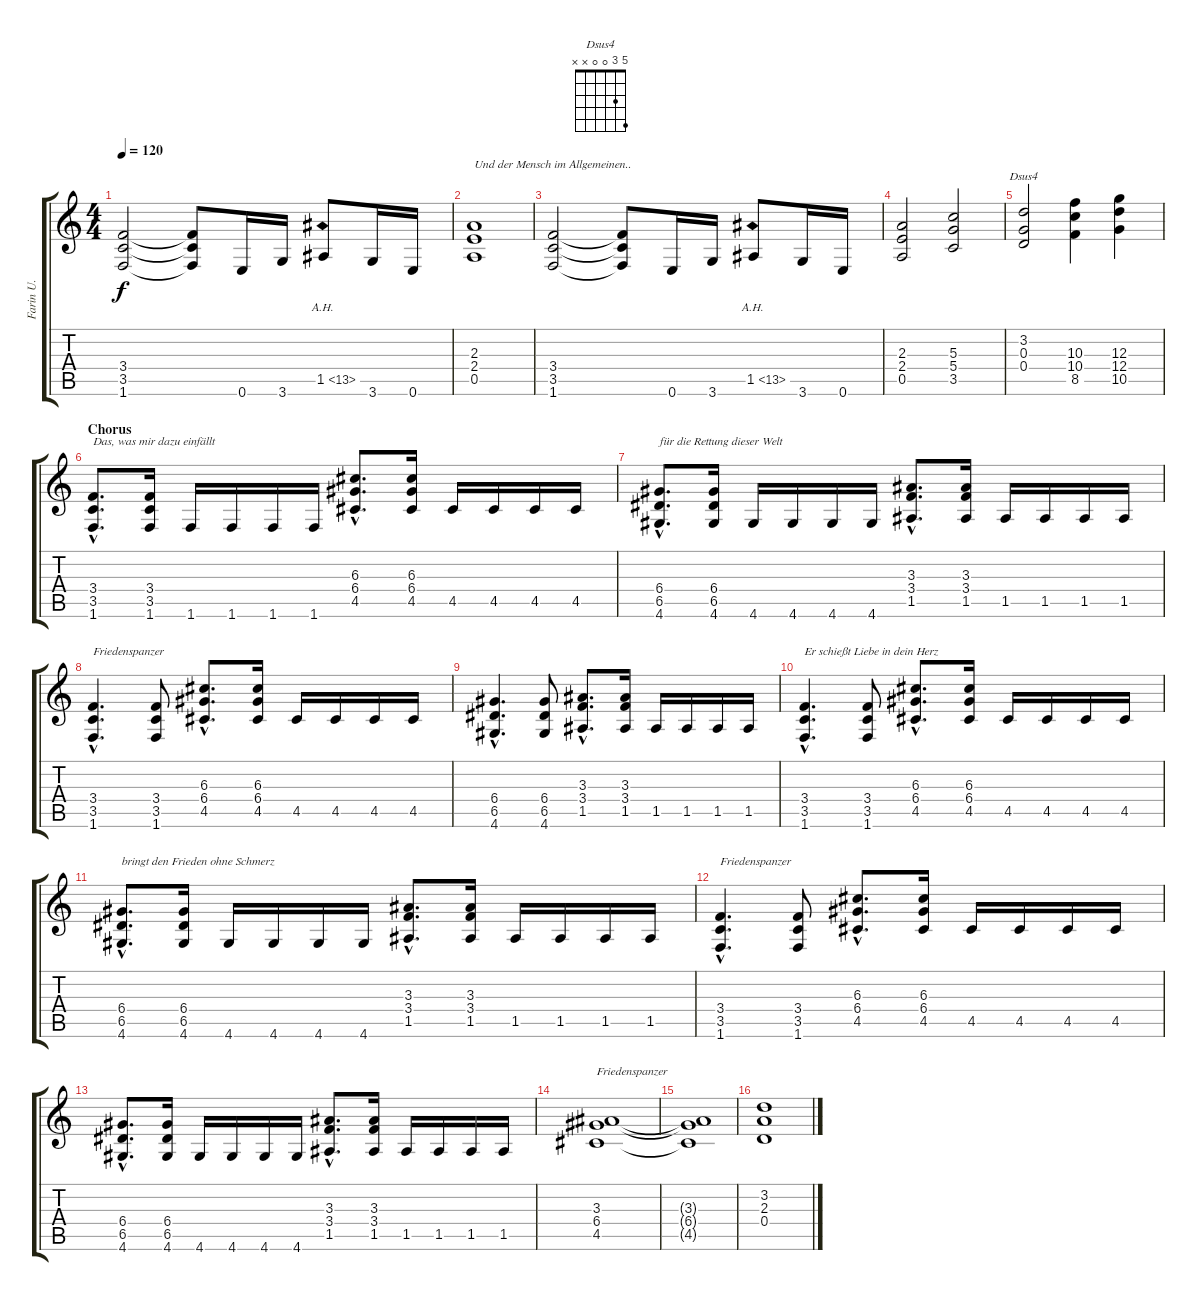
\track ("Farin U." "Farin U.") {instrument distortionguitar}
\staff {score tabs}
\tuning (E4 B3 G3 D3 A2 E2) {hide}
\chord ("Dsus4" 5 3 0 0 x x)
\ts (4 4)
\tempo 120
\clef g2
\ks c
(3.4 3.5 1.6).2{dy f} (3.4{t} 3.5{t} 1.6{t}).8 0.6.16 3.6.16 1.5{ah 12}.8 3.6.16 0.6.16 |
(2.3 2.4 0.5).1{txt "Und der Mensch im Allgemeinen.."} |
(3.4 3.5 1.6).2 (3.4{t} 3.5{t} 1.6{t}).8 0.6.16 3.6.16 1.5{ah 12}.8 3.6.16 0.6.16 |
(2.3 2.4 0.5).2 (5.3 5.4 3.5).2 |
(3.2 0.3 0.4).2{ch "Dsus4"} (10.3 10.4 8.5).4 (12.3 12.4 10.5).4 |
\section ("" "Chorus")
(3.4{hac} 3.5{hac} 1.6{hac}).8{d txt "Das, was mir dazu einfällt"} (3.4 3.5 1.6).16 1.6.16 1.6.16 1.6.16 1.6.16 (6.3{hac} 6.4{hac} 4.5{hac}).8{d} (6.3 6.4 4.5).16 4.5.16 4.5.16 4.5.16 4.5.16 |
(6.4{hac} 6.5 4.6{hac}).8{d txt "für die Rettung dieser Welt"} (6.4 6.5 4.6).16 4.6.16 4.6.16 4.6.16 4.6.16 (3.3{hac} 3.4{hac} 1.5{hac}).8{d} (3.3 3.4 1.5).16 1.5.16 1.5.16 1.5.16 1.5.16 |
(3.4{hac} 3.5{hac} 1.6{hac}).4{d txt "Friedenspanzer"} (3.4 3.5 1.6).8 (6.3{hac} 6.4{hac} 4.5{hac}).8{d} (6.3 6.4 4.5).16 4.5.16 4.5.16 4.5.16 4.5.16 |
(6.4{hac} 6.5{hac} 4.6{hac}).4{d} (6.4 6.5 4.6).8 (3.3{hac} 3.4{hac} 1.5{hac}).8{d} (3.3 3.4 1.5).16 1.5.16 1.5.16 1.5.16 1.5.16 |
(3.4{hac} 3.5{hac} 1.6{hac}).4{d txt "Er schießt Liebe in dein Herz"} (3.4 3.5 1.6).8 (6.3{hac} 6.4{hac} 4.5{hac}).8{d} (6.3 6.4 4.5).16 4.5.16 4.5.16 4.5.16 4.5.16 |
(6.4{hac} 6.5{hac} 4.6{hac}).8{d txt "bringt den Frieden ohne Schmerz"} (6.4 6.5 4.6).16 4.6.16 4.6.16 4.6.16 4.6.16 (3.3{hac} 3.4{hac} 1.5{hac}).8{d} (3.3 3.4 1.5).16 1.5.16 1.5.16 1.5.16 1.5.16 |
(3.4{hac} 3.5{hac} 1.6{hac}).4{d txt "Friedenspanzer"} (3.4 3.5 1.6).8 (6.3{hac} 6.4{hac} 4.5{hac}).8{d} (6.3 6.4 4.5).16 4.5.16 4.5.16 4.5.16 4.5.16 |
(6.4{hac} 6.5{hac} 4.6{hac}).8{d} (6.4 6.5 4.6).16 4.6.16 4.6.16 4.6.16 4.6.16 (3.3{hac} 3.4{hac} 1.5{hac}).8{d} (3.3 3.4 1.5).16 1.5.16 1.5.16 1.5.16 1.5.16 |
(3.3 6.4 4.5).1{txt "Friedenspanzer"} |
(3.3{t} 6.4{t} 4.5{t}).1 |
(3.2 2.3 0.4).1
